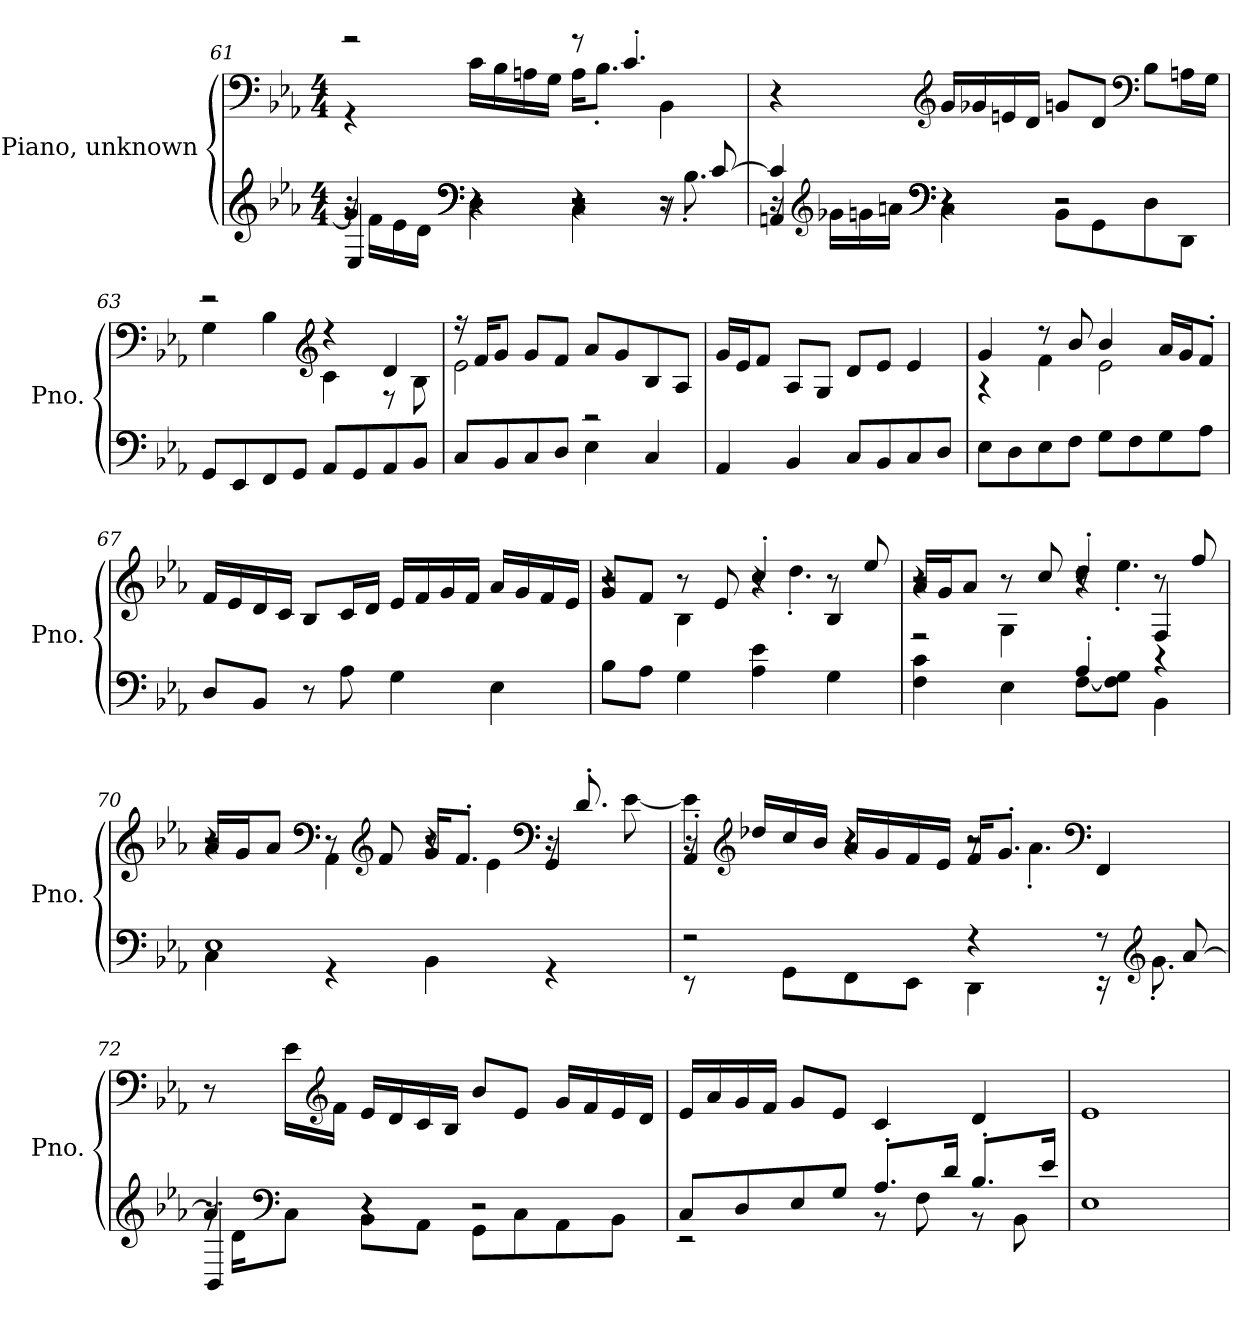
**kern	**kern
*part1	*part1
*staff2	*staff1
*I"Piano, unknown	*
*I'Pno.	*
!!LO:LB:g=z
*clefG2	*clefF4
*k[b-e-a-]	*k[b-e-a-]
*M4/4	*M4/4
=61	=61
*^	*^
*	*^	*	*
4g/]	16r	4E-/	2r	4r
.	16f\LL	.	.	.
.	16e-\	.	.	.
.	16d\JJ	.	.	.
*clefF4	*	*	*	*
4r	4D\	4r	.	16c\LL
.	.	.	.	16B-\
.	.	.	.	16An\
.	.	.	.	16G\JJ
4r	4C\	2r	8r	16A\KL
.	.	.	.	8.B-'\J
.	.	.	4.c'/	.
8r	16r	.	.	4BB-\
.	8.B-'\	.	.	.
[8c/	.	.	.	.
*	*	*	*v	*v
=62	=62	=62	=62
4c/]	16r	4AAn/	4r
*clefG2	*	*	*
.	16g-X\LL	.	.
.	16gn\	.	.
.	16an\JJ	.	.
*clefF4	*	*	*clefG2
4r	4C\	4r	16g/LL
.	.	.	16g-X/
.	.	.	16en/
.	.	.	16d/JJ
2r	8BB-\L	2r	8gn/L
.	8GG\	.	8d/J
*	*	*	*clefF4
.	8D\	.	8B-\L
.	8DD\J	.	16An\L
.	.	.	16G\JJ
*v	*v	*v	*
!!LO:PB:g=z
=63	=63
*	*^
8GG/L	2r	4G\
8EE-/	.	.
8FF/	.	4B-\
8GG/J	.	.
*	*clefG2	*
8AA-/L	4r	4c\
8GG/	.	.
8AA-/	4d/	8r
8BB-/J	.	8B-\
=64	=64	=64
8C/L	16r	2e-\
.	16f/KL	.
8BB-/	8g/J	.
8C/	8g/L	.
8D/J	8f/J	.
4E-\	8a-/L	2r
.	8g/	.
4C/	8B-/	.
.	8A-/J	.
*	*v	*v
=65	=65
4AA-/	16g/LL
.	16e-/J
.	8f/J
4BB-/	8A-/L
.	8G/J
8C/L	8d/L
8BB-/	8e-/J
8C/	4e-/
8D/J	.
=66	=66
*	*^
8E-\L	4g/	4r
8D\	.	.
8E-\	8r	4f\
8F\J	8b-/	.
8G\L	4b-/	2e-\
8F\	.	.
8G\	16a-/LL	.
.	16g/J	.
8A-\J	8f'/J	.
*	*v	*v
!!LO:LB:g=z
=67	=67
8D/L	16f/LL
.	16e-/
8BB-/J	16d/
.	16c/JJ
8r	8B-/L
8A-\	16c/L
.	16d/JJ
4G\	16e-/LL
.	16f/
.	16g/
.	16f/JJ
4E-\	16a-/LL
.	16g/
.	16f/
.	16e-/JJ
=68	=68
*	*^
*	*	*^
8B-\L	8g/L	4r	2r
8A-\J	8f/J	.	.
4G\	8r	4B-\	.
.	8e-/	.	.
4A-\ 4e-\	4cc'/	8r	4r
.	.	4.dd'\	.
4G\	8r	.	4B-/
.	8ee-/	.	.
=69	=69	=69	=69
*^	*	*	*
2r	4F\ 4c\	16a-/LL	4r	2r
.	.	16g/J	.	.
.	.	8a-/J	.	.
.	4E-\	8r	4G\	.
.	.	8cc/	.	.
4A-'/	[8F\L	4dd'/	8r	4r
.	8F\] 8G\J	.	4.ee-'\	.
4r	4BB-\	8r	.	4F/
.	.	8ff/	.	.
!!LO:LB:g=z	!!	!!
=70	=70	=70	=70	=70
1E-	4C\	16a-/LL	4r	2r
.	.	16g/J	.	.
.	.	8a-/J	.	.
*	*	*clefF4	*	*
.	4r	8r	4AA-\	.
*	*	*clefG2	*	*
.	.	8f/	.	.
.	4BB-\	16g/KL	8r	4r
.	.	8.f'/J	.	.
.	.	.	4e-\	.
*	*	*clefF4	*	*
.	4r	16r	.	4GG/
.	.	8.d'/	.	.
.	.	.	[8e-\	.
=71	=71	=71	=71	=71
2r	8r	16r	4e-\]	4AA-'/
*	*	*clefG2	*	*
.	.	16dd-X/LL	.	.
.	8GG\L	16cc/	.	.
.	.	16b-/JJ	.	.
.	8FF\	16a-/LL	4r	4r
.	.	16g/	.	.
.	8EE-\J	16f/	.	.
.	.	16e-/JJ	.	.
4r	4DD\	16f/KL	8r	2r
.	.	8.g'/J	.	.
.	.	.	4.a-'\	.
*	*	*clefF4	*	*
8r	16r	4FF/	.	.
*clefG2	*	*	*	*
.	8.g'\	.	.	.
[8a-/	.	.	.	.
*	*	*v	*v	*v
!!LO:LB:g=z
=72	=72	=72
*	*^	*
4a-/]	16r	4BB-'/	8r
.	16d\KL	.	.
*clefF4	*	*	*
.	8C\J	.	16e-\LL
*	*	*	*clefG2
.	.	.	16f\JJ
4r	8BB-\L	4r	16e-/LL
.	.	.	16d/
.	8AA-\J	.	16c/
.	.	.	16B-/JJ
2r	8GG\L	2r	8b-/L
.	8C\	.	8e-/J
.	8AA-\	.	16g/LL
.	.	.	16f/
.	8BB-\J	.	16e-/
.	.	.	16d/JJ
*	*v	*v	*
=73	=73	=73
8C/L	2r	16e-/LL
.	.	16a-/
8D/	.	16g/
.	.	16f/JJ
8E-/	.	8g/L
8G/J	.	8e-/J
8.A-'/L	8r	4c/
.	8F\	.
16d/Jk	.	.
8.B-'/L	8r	4d/
.	8BB-\	.
16e-/Jk	.	.
*v	*v	*
=74	=74
1E-	1e-
=	=
*-	*-
